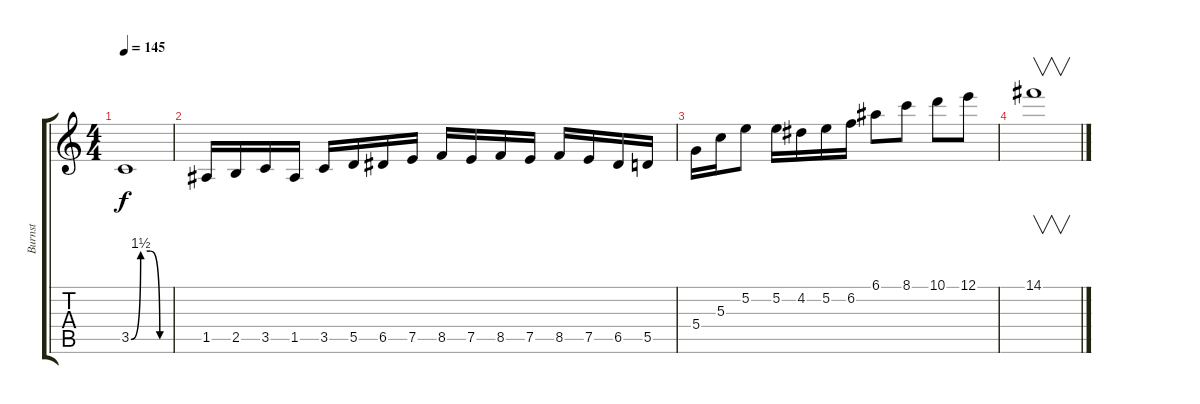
\track ("Burnst" "Burnst") {instrument distortionguitar}
\staff {score tabs}
\tuning (E4 B3 G3 D3 A2 D2) {hide}
\ts (4 4)
\tempo 145
\clef g2
\ks c
3.5{be (custom 0 0 15 6 30 6 45 0 60 0)}.1{dy f} |
1.5.16 2.5.16 3.5.16 1.5.16 3.5.16 5.5.16 6.5.16 7.5.16 8.5.16 7.5.16 8.5.16 7.5.16 8.5.16 7.5.16 6.5.16 5.5.16 |
5.4.16 5.3.16 5.2.8 5.2.16 4.2.16 5.2.16 6.2.16 6.1.8 8.1.8 10.1.8 12.1.8 |
14.1.1{v}
